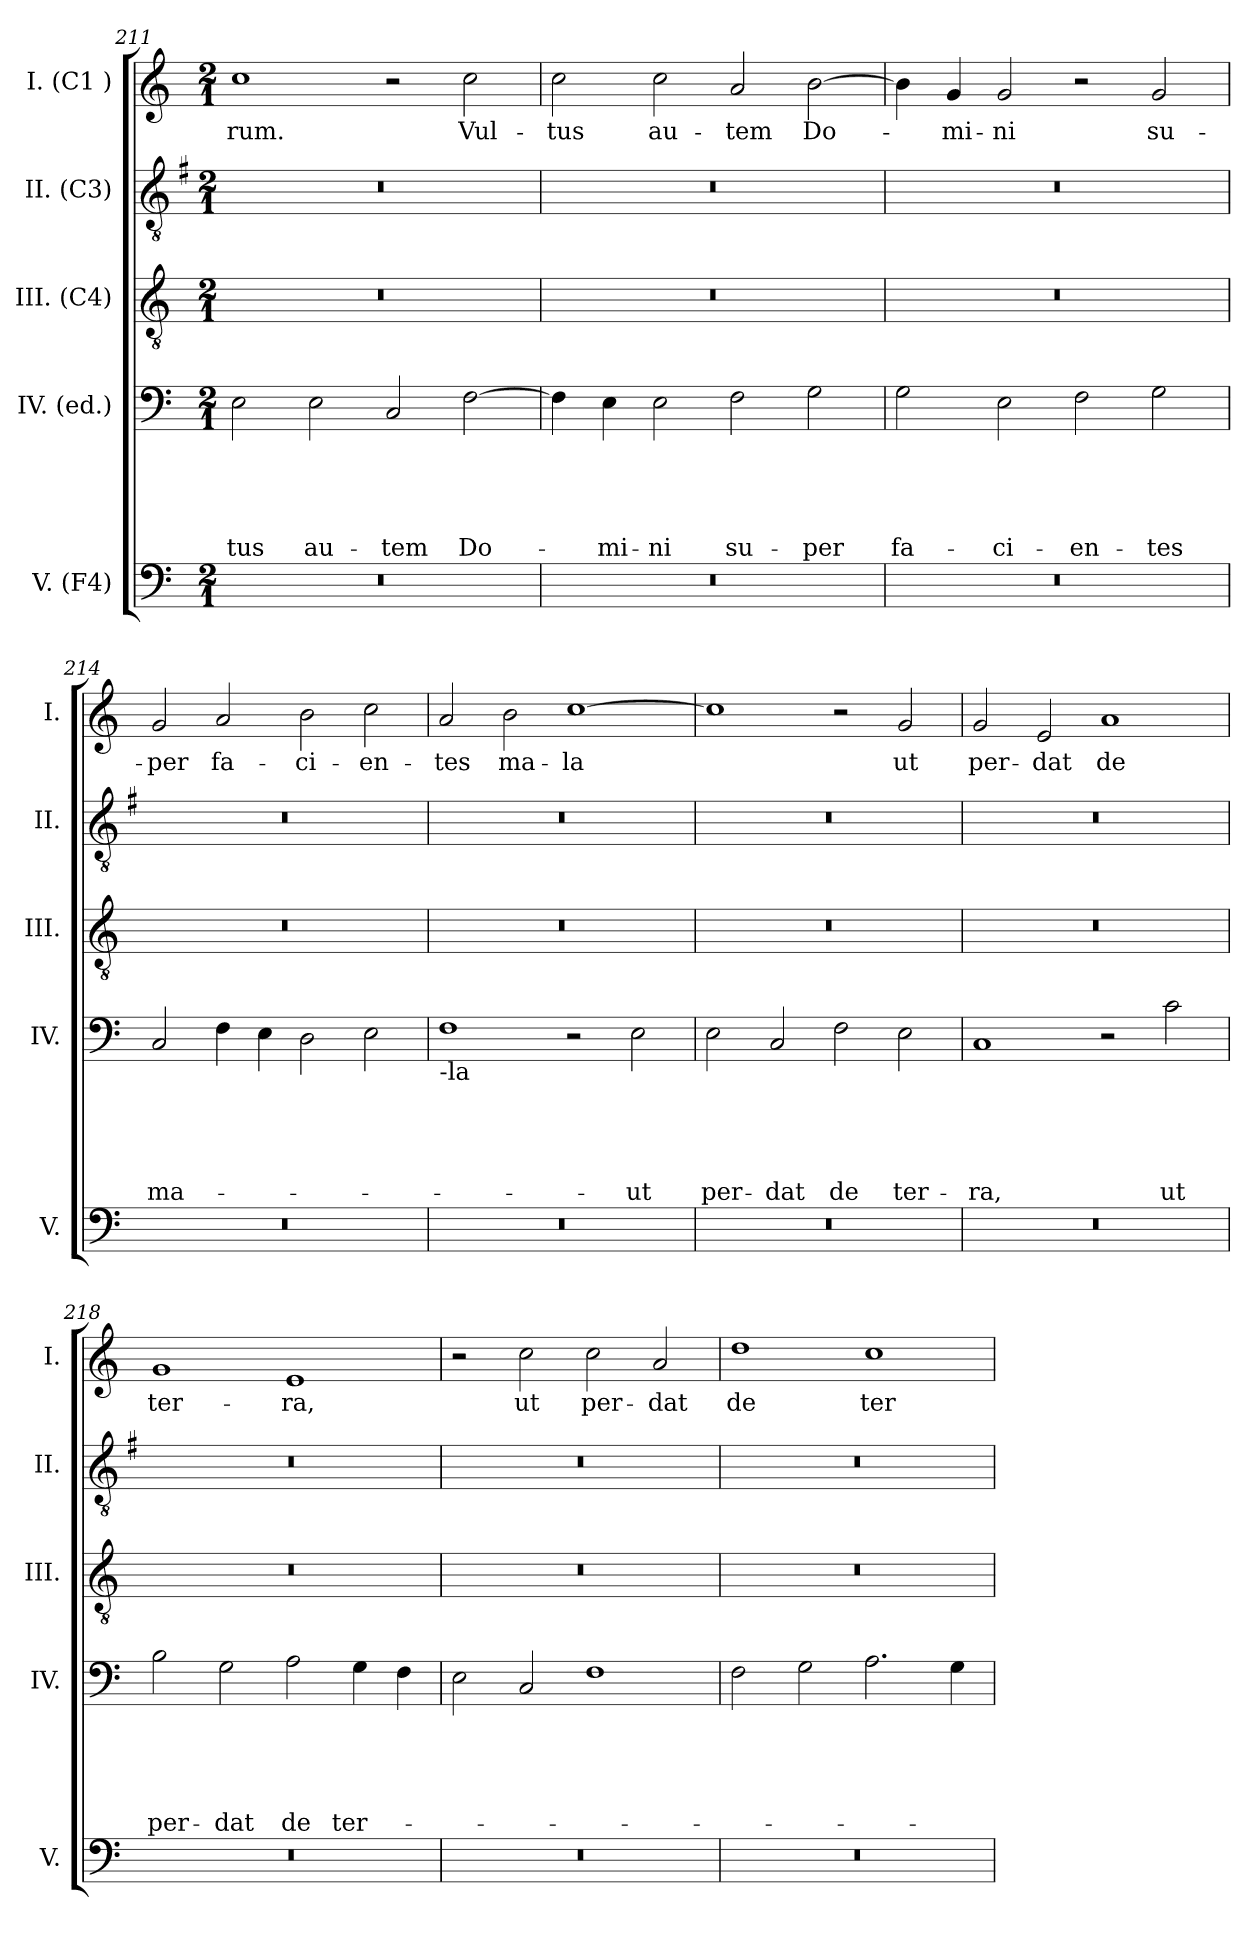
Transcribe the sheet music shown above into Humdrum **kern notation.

**kern	**kern	**text	**text	**text	**text	**text	**kern	**kern	**kern	**text
*part5	*part4	*part4	*part4	*part4	*part4	*part4	*part3	*part2	*part1	*part1
*staff5	*staff4	*staff4	*staff4	*staff4	*staff4	*staff4	*staff3	*staff2	*staff1	*staff1
*I"V. (F4)	*I"IV. (ed.)	*	*	*	*	*	*I"III. (C4)	*I"II. (C3)	*I"I. (C1 )	*
*I'V.	*I'IV.	*	*	*	*	*	*I'III.	*I'II.	*I'I.	*
*clefF4	*clefF4	*	*	*	*	*	*clefGv2	*clefGv2	*clefG2	*
*k[]	*k[]	*	*	*	*	*	*k[]	*k[f#]	*k[]	*
*C:	*C:	*	*	*	*	*	*C:	*G:	*C:	*
*M2/1	*M2/1	*	*	*	*	*	*M2/1	*M2/1	*M2/1	*
=211	=211	=211	=211	=211	=211	=211	=211	=211	=211	=211
!	!	!	!	!	!	!LO:LY:b	!	!	!	!LO:LY:b
0r	2E\	.	.	.	.	-tus	0r	0r	1cc	-rum.
!	!	!	!	!	!	!LO:LY:b	!	!	!	!
.	2E\	.	.	.	.	au-	.	.	.	.
!	!	!	!	!	!	!LO:LY:b	!	!	!	!
.	2C/	.	.	.	.	-tem	.	.	2r	.
!	!	!	!	!	!	!LO:LY:b	!	!	!	!LO:LY:b
.	[>2F\	.	.	.	.	Do-	.	.	2cc\	Vul-
=212	=212	=212	=212	=212	=212	=212	=212	=212	=212	=212
!	!	!	!	!	!	!	!	!	!	!LO:LY:b
0r	4F\]	.	.	.	.	.	0r	0r	2cc\	-tus
!	!	!	!	!	!	!LO:LY:b	!	!	!	!
.	4E\	.	.	.	.	-mi-	.	.	.	.
!	!	!	!	!	!	!LO:LY:b:rj	!	!	!	!LO:LY:b
.	2E\	.	.	.	.	-ni	.	.	2cc\	au-
!	!	!	!	!	!	!LO:LY:b	!	!	!	!LO:LY:b
.	2F\	.	.	.	.	su-	.	.	2a/	-tem
!	!	!	!	!	!	!LO:LY:b	!	!	!	!LO:LY:b
.	2G\	.	.	.	.	-per	.	.	[>2b\	Do-
=213	=213	=213	=213	=213	=213	=213	=213	=213	=213	=213
!	!	!	!	!	!	!LO:LY:b	!	!	!	!
0r	2G\	.	.	.	.	fa-	0r	0r	4b\]	.
!	!	!	!	!	!	!	!	!	!	!LO:LY:b
.	.	.	.	.	.	.	.	.	4g/	-mi-
!	!	!	!	!	!	!LO:LY:b	!	!	!	!LO:LY:b:rj
.	2E\	.	.	.	.	-ci-	.	.	2g/	-ni
!	!	!	!	!	!	!LO:LY:b	!	!	!	!
.	2F\	.	.	.	.	-en-	.	.	2r	.
!	!	!	!	!	!	!LO:LY:b	!	!	!	!LO:LY:b
.	2G\	.	.	.	.	-tes	.	.	2g/	su-
=214	=214	=214	=214	=214	=214	=214	=214	=214	=214	=214
!	!	!	!	!	!	!LO:LY:b	!	!	!	!LO:LY:b
0r	2C/	.	.	.	.	ma-	0r	0r	2g/	-per
!	!	!	!	!	!	!	!	!	!	!LO:LY:b
.	4F\	.	.	.	.	.	.	.	2a/	fa-
.	4E\	.	.	.	.	.	.	.	.	.
!	!	!	!	!	!	!	!	!	!	!LO:LY:b
.	2D\	.	.	.	.	.	.	.	2b\	-ci-
!	!	!	!	!	!	!	!	!	!	!LO:LY:b
.	2E\	.	.	.	.	.	.	.	2cc\	-en-
!!LO:LB:g=z
=215	=215	=215	=215	=215	=215	=215	=215	=215	=215	=215
!	!LO:TX:b:t=-la	!	!	!	!	!	!	!	!	!
!	!	!	!	!	!	!	!	!	!	!LO:LY:b
0r	1F	.	.	.	.	.	0r	0r	2a/	-tes
!	!	!	!	!	!	!	!	!	!	!LO:LY:b
.	.	.	.	.	.	.	.	.	2b\	ma-
!	!	!	!	!	!	!	!	!	!	!LO:LY:b
.	2r	.	.	.	.	.	.	.	[>1cc	-la
!	!	!	!	!	!	!LO:LY:b	!	!	!	!
.	2E\	.	.	.	.	-ut	.	.	.	.
=216	=216	=216	=216	=216	=216	=216	=216	=216	=216	=216
!	!	!	!	!	!	!LO:LY:b	!	!	!	!
0r	2E\	.	.	.	.	per-	0r	0r	1cc]	.
!	!	!	!	!	!	!LO:LY:b	!	!	!	!
.	2C/	.	.	.	.	-dat	.	.	.	.
!	!	!	!	!	!	!LO:LY:b	!	!	!	!
.	2F\	.	.	.	.	de	.	.	2r	.
!	!	!	!	!	!	!LO:LY:b	!	!	!	!LO:LY:b
.	2E\	.	.	.	.	ter-	.	.	2g/	ut
=217	=217	=217	=217	=217	=217	=217	=217	=217	=217	=217
!	!	!	!	!	!	!LO:LY:b	!	!	!	!LO:LY:b
0r	1C	.	.	.	.	-ra,	0r	0r	2g/	per-
!	!	!	!	!	!	!	!	!	!	!LO:LY:b
.	.	.	.	.	.	.	.	.	2e/	-dat
!	!	!	!	!	!	!	!	!	!	!LO:LY:b
.	2r	.	.	.	.	.	.	.	1a	de
!	!	!	!	!	!	!LO:LY:b	!	!	!	!
.	2c\	.	.	.	.	ut	.	.	.	.
=218	=218	=218	=218	=218	=218	=218	=218	=218	=218	=218
!	!	!	!	!	!	!LO:LY:b	!	!	!	!LO:LY:b
0r	2B\	.	.	.	.	per-	0r	0r	1g	ter-
!	!	!	!	!	!	!LO:LY:b	!	!	!	!
.	2G\	.	.	.	.	-dat	.	.	.	.
!	!	!	!	!	!	!LO:LY:b	!	!	!	!LO:LY:b
.	2A\	.	.	.	.	de	.	.	1e	-ra,
!	!	!	!	!	!	!LO:LY:b	!	!	!	!
.	4G\	.	.	.	.	ter-	.	.	.	.
.	4F\	.	.	.	.	.	.	.	.	.
=219	=219	=219	=219	=219	=219	=219	=219	=219	=219	=219
0r	2E\	.	.	.	.	.	0r	0r	2r	.
!	!	!	!	!	!	!	!	!	!	!LO:LY:b
.	2C/	.	.	.	.	.	.	.	2cc\	ut
!	!	!	!	!	!	!	!	!	!	!LO:LY:b
.	1F	.	.	.	.	.	.	.	2cc\	per-
!	!	!	!	!	!	!	!	!	!	!LO:LY:b
.	.	.	.	.	.	.	.	.	2a/	-dat
!!LO:LB:g=z
=220	=220	=220	=220	=220	=220	=220	=220	=220	=220	=220
!	!	!	!	!	!	!	!	!	!	!LO:LY:b
0r	2F\	.	.	.	.	.	0r	0r	1dd	de
.	2G\	.	.	.	.	.	.	.	.	.
!	!	!	!	!	!	!	!	!	!	!LO:LY:b
.	2.A\	.	.	.	.	.	.	.	1cc	ter-
.	4G\	.	.	.	.	.	.	.	.	.
=	=	=	=	=	=	=	=	=	=	=
*-	*-	*-	*-	*-	*-	*-	*-	*-	*-	*-
